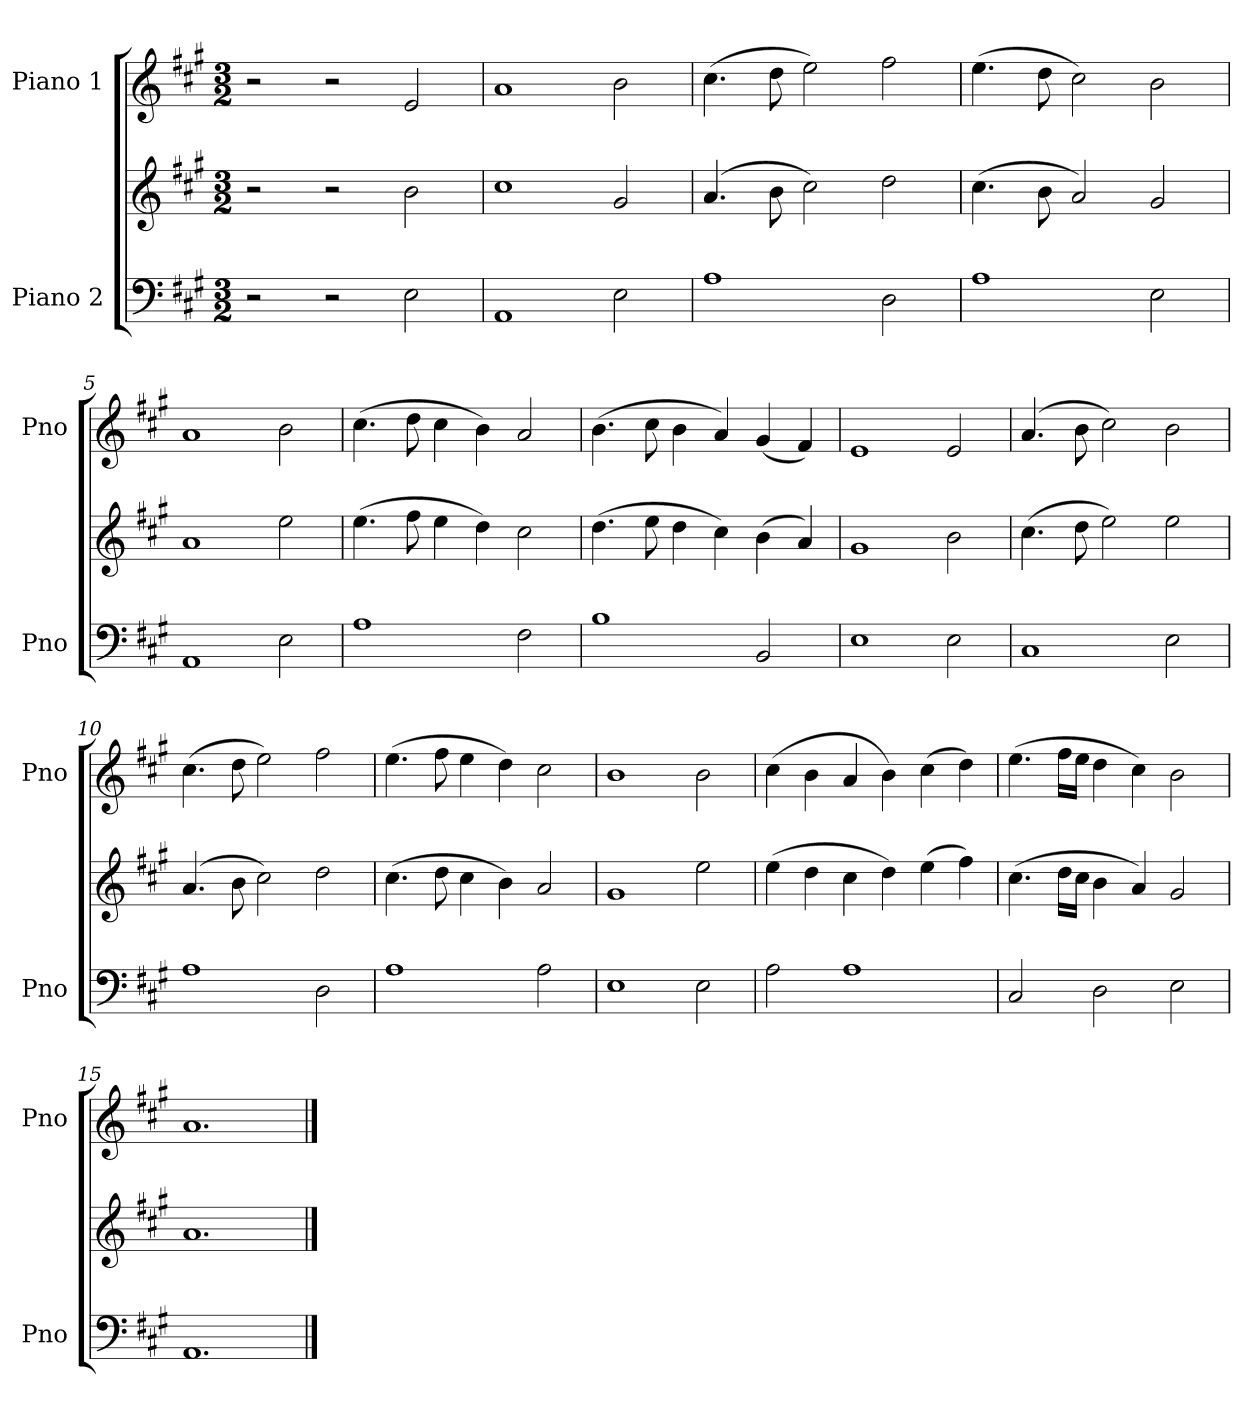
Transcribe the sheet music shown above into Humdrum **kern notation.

**kern	**kern	**kern
*part2	*part2	*part1
*staff3	*staff2	*staff1
*I"Piano 2	*	*I"Piano 1
*I'Pno	*	*I'Pno
*clefF4	*clefG2	*clefG2
*k[f#c#g#]	*k[f#c#g#]	*k[f#c#g#]
*M3/2	*M3/2	*M3/2
=1	=1	=1
2r	2r	2r
2r	2r	2r
*	*	*MM240
2E\	2b\	2e/
=2	=2	=2
1AA	1cc#	1a
2E\	2g#/	2b\
=3	=3	=3
1A	(>4.a/	(>4.cc#\
.	8b\	8dd\
.	2cc#\)	2ee\)
2D\	2dd\	2ff#\
=4	=4	=4
1A	(>4.cc#\	(>4.ee\
.	8b\	8dd\
.	2a/)	2cc#\)
2E\	2g#/	2b\
=5	=5	=5
1AA	1a	1a
2E\	2ee\	2b\
=6	=6	=6
1A	(>4.ee\	(>4.cc#\
.	8ff#\	8dd\
.	4ee\	4cc#\
.	4dd\)	4b\)
2F#\	2cc#\	2a/
=7	=7	=7
1B	(>4.dd\	(>4.b\
.	8ee\	8cc#\
.	4dd\	4b\
.	4cc#\)	4a/)
2BB/	(>4b\	(<4g#/
.	4a/)	4f#/)
=8	=8	=8
1E	1g#	1e
2E\	2b\	2e/
!!LO:LB:g=z
=9	=9	=9
1C#	(>4.cc#\	(>4.a/
.	8dd\	8b\
.	2ee\)	2cc#\)
2E\	2ee\	2b\
=10	=10	=10
1A	(>4.a/	(>4.cc#\
.	8b\	8dd\
.	2cc#\)	2ee\)
2D\	2dd\	2ff#\
=11	=11	=11
1A	(>4.cc#\	(>4.ee\
.	8dd\	8ff#\
.	4cc#\	4ee\
.	4b\)	4dd\)
2A\	2a/	2cc#\
=12	=12	=12
1E	1g#	1b
2E\	2ee\	2b\
=13	=13	=13
2A\	(>4ee\	(>4cc#\
.	4dd\	4b\
1A	4cc#\	4a/
.	4dd\)	4b\)
.	(>4ee\	(>4cc#\
.	4ff#\)	4dd\)
=14	=14	=14
2C#/	(>4.cc#\	(>4.ee\
.	16dd\LL	16ff#\LL
.	16cc#\JJ	16ee\JJ
2D\	4b\	4dd\
.	4a/)	4cc#\)
2E\	2g#/	2b\
=15	=15	=15
1.AA	1.a	1.a
==	==	==
*-	*-	*-
